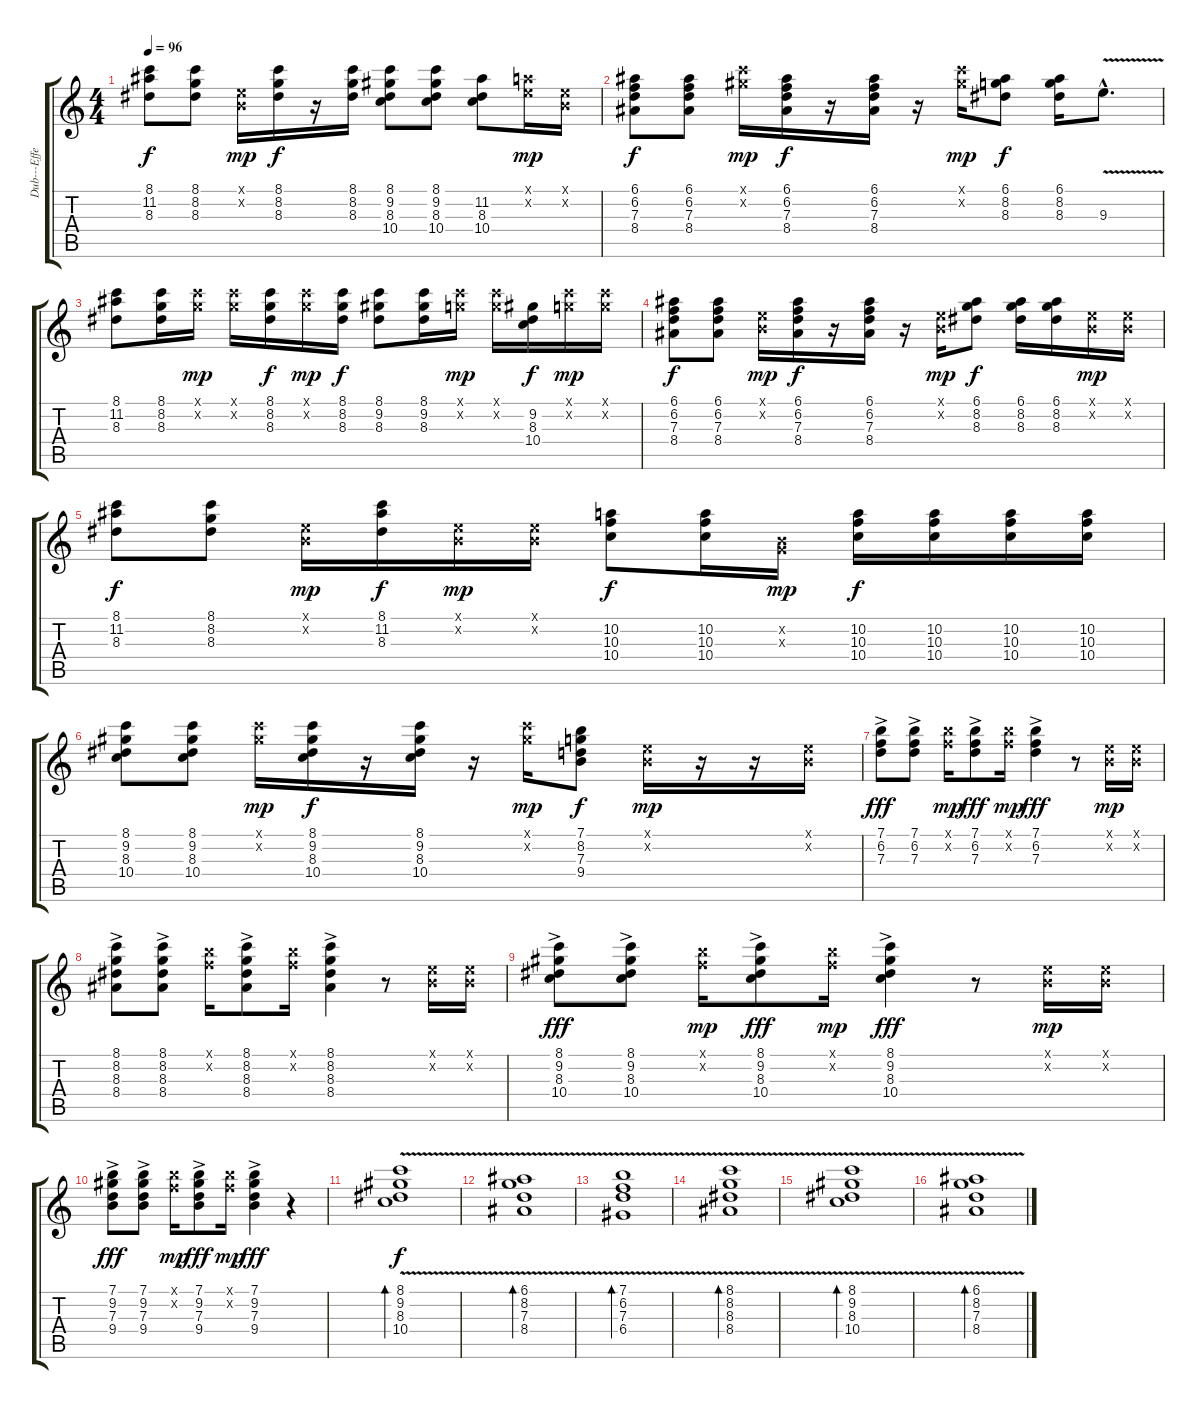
\track ("Dub---Effects" "Dub---Effe") {instrument acousticguitarsteel}
\staff {score tabs}
\tuning (E4 B3 G3 D3 A2 E2) {hide}
\ts (4 4)
\tempo 96
\clef g2
\ks c
(8.1 11.2 8.3).8{dy f} (8.1 8.2 8.3).8 (0.1{x} 0.2{x}).16{dy mp} (8.1 8.2 8.3).16{dy f} r.16 (8.1 8.2 8.3).16 (8.1 9.2 8.3 10.4).8 (8.1 9.2 8.3 10.4).8 (11.2 8.3 10.4).8 (0.1{x} 10.2{x}).16{dy mp} (0.1{x} 0.2{x}).16 |
(6.1 6.2 7.3 8.4).8{dy f} (6.1 6.2 7.3 8.4).8 (8.1{x} 9.2{x}).16{dy mp} (6.1 6.2 7.3 8.4).16{dy f} r.16 (6.1 6.2 7.3 8.4).16 r.16 (8.1{x} 9.2{x}).16{dy mp} (6.1 8.2 8.3).8{dy f} (6.1 8.2 8.3).16 9.3{v hac}.8{d} |
(8.1 11.2 8.3).8 (8.1 8.2 8.3).16 (8.1{x} 8.2{x}).16{dy mp} (8.1{x} 8.2{x}).16 (8.1 8.2 8.3).16{dy f} (8.1{x} 8.2{x}).16{dy mp} (8.1 8.2 8.3).16{dy f} (8.1 9.2 8.3).8 (8.1 9.2 8.3).16 (8.1{x} 8.2{x}).16{dy mp} (8.1{x} 8.2{x}).16 (9.2 8.3 10.4).16{dy f} (8.1{x} 8.2{x}).16{dy mp} (8.1{x} 8.2{x}).16 |
(6.1 6.2 7.3 8.4).8{dy f} (6.1 6.2 7.3 8.4).8 (0.1{x} 0.2{x}).16{dy mp} (6.1 6.2 7.3 8.4).16{dy f} r.16 (6.1 6.2 7.3 8.4).16 r.16 (0.1{x} 0.2{x}).16{dy mp} (6.1 8.2 8.3).8{dy f} (6.1 8.2 8.3).16 (6.1 8.2 8.3).16 (0.1{x} 0.2{x}).16{dy mp} (0.1{x} 0.2{x}).16 |
(8.1 11.2 8.3).8{dy f} (8.1 8.2 8.3).8 (0.1{x} 0.2{x}).16{dy mp} (8.1 11.2 8.3).16{dy f} (0.1{x} 0.2{x}).16{dy mp} (0.1{x} 0.2{x}).16 (10.2 10.3 10.4).8{dy f} (10.2 10.3 10.4).16 (0.2{x} 0.3{x}).16{dy mp} (10.2 10.3 10.4).16{dy f} (10.2 10.3 10.4).16 (10.2 10.3 10.4).16 (10.2 10.3 10.4).16 |
(8.1 9.2 8.3 10.4).8 (8.1 9.2 8.3 10.4).8 (8.1{x} 9.2{x}).16{dy mp} (8.1 9.2 8.3 10.4).16{dy f} r.16 (8.1 9.2 8.3 10.4).16 r.16 (8.1{x} 9.2{x}).16{dy mp} (7.1 8.2 7.3 9.4).8{dy f} (0.1{x} 0.2{x}).16{dy mp} r.16 r.16 (0.1{x} 0.2{x}).16 |
(7.1{ac} 6.2{ac} 7.3).8{dy fff} (7.1{ac} 6.2{ac} 7.3).8 (7.1{x} 6.2{x}).16{dy mp} (7.1{ac} 6.2{ac} 7.3).8{dy fff} (7.1{x} 6.2{x}).16{dy mp} (7.1{ac} 6.2{ac} 7.3).4{dy fff} r.8 (0.1{x} 0.2{x}).16{dy mp} (0.1{x} 0.2{x}).16 |
(8.1{ac} 8.2{ac} 8.3 8.4).8 (8.1{ac} 8.2{ac} 8.3 8.4).8 (7.1{x} 6.2{x}).16 (8.1{ac} 8.2{ac} 8.3 8.4).8 (7.1{x} 6.2{x}).16 (8.1{ac} 8.2{ac} 8.3 8.4).4 r.8 (0.1{x} 0.2{x}).16 (0.1{x} 0.2{x}).16 |
(8.1{ac} 9.2{ac} 8.3 10.4).8{dy fff} (8.1{ac} 9.2{ac} 8.3 10.4).8 (7.1{x} 6.2{x}).16{dy mp} (8.1{ac} 9.2{ac} 8.3 10.4).8{dy fff} (7.1{x} 6.2{x}).16{dy mp} (8.1{ac} 9.2{ac} 8.3 10.4).4{dy fff} r.8 (0.1{x} 0.2{x}).16{dy mp} (0.1{x} 0.2{x}).16 |
(7.1{ac} 9.2{ac} 7.3 9.4).8{dy fff} (7.1{ac} 9.2{ac} 7.3 9.4).8 (7.1{x} 6.2{x}).16{dy mp} (7.1{ac} 9.2{ac} 7.3 9.4).8{dy fff} (7.1{x} 6.2{x}).16{dy mp} (7.1{ac} 9.2{ac} 7.3 9.4).4{dy fff} r.4 |
(8.1{v} 9.2{v} 8.3{v} 10.4).1{bd 60 dy f} |
(6.1{v} 8.2{v} 7.3{v} 8.4).1{bd 60} |
(7.1{v} 6.2{v} 7.3{v} 6.4).1{bd 60} |
(8.1{v} 8.2{v} 8.3{v} 8.4).1{bd 60} |
(8.1{v} 9.2{v} 8.3{v} 10.4).1{bd 60} |
(6.1{v} 8.2{v} 7.3{v} 8.4).1{bd 60}
